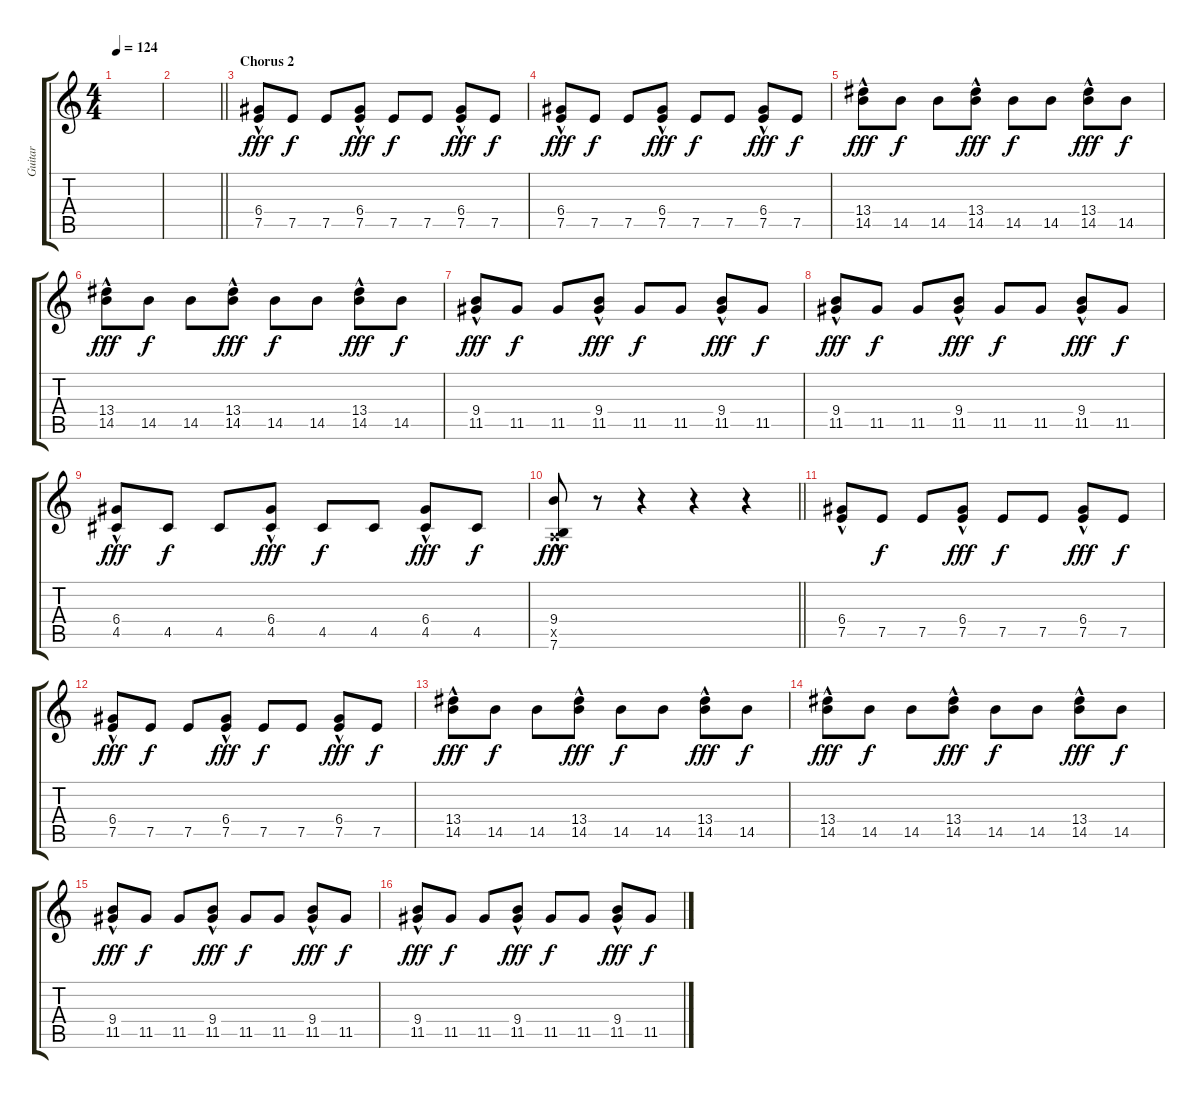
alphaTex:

\track ("Guitar" "Guitar") {instrument acousticguitarnylon}
\staff {score tabs}
\tuning (E4 B3 G3 D3 A2 E2) {hide}
\ts (4 4)
\tempo 124
\clef g2
\ks c
|
\barLineRight lightlight
|
\section ("" "Chorus 2")
(6.4{hac} 7.5{hac}).8{dy fff} 7.5.8{dy f} 7.5.8 (6.4{hac} 7.5{hac}).8{dy fff} 7.5.8{dy f} 7.5.8 (6.4{hac} 7.5{hac}).8{dy fff} 7.5.8{dy f} |
(6.4{hac} 7.5{hac}).8{dy fff} 7.5.8{dy f} 7.5.8 (6.4{hac} 7.5{hac}).8{dy fff} 7.5.8{dy f} 7.5.8 (6.4{hac} 7.5{hac}).8{dy fff} 7.5.8{dy f} |
(13.4{hac} 14.5{hac}).8{dy fff} 14.5.8{dy f} 14.5.8 (13.4{hac} 14.5{hac}).8{dy fff} 14.5.8{dy f} 14.5.8 (13.4{hac} 14.5{hac}).8{dy fff} 14.5.8{dy f} |
(13.4{hac} 14.5{hac}).8{dy fff} 14.5.8{dy f} 14.5.8 (13.4{hac} 14.5{hac}).8{dy fff} 14.5.8{dy f} 14.5.8 (13.4{hac} 14.5{hac}).8{dy fff} 14.5.8{dy f} |
(9.4{hac} 11.5{hac}).8{dy fff} 11.5.8{dy f} 11.5.8 (9.4{hac} 11.5{hac}).8{dy fff} 11.5.8{dy f} 11.5.8 (9.4{hac} 11.5{hac}).8{dy fff} 11.5.8{dy f} |
(9.4{hac} 11.5{hac}).8{dy fff} 11.5.8{dy f} 11.5.8 (9.4{hac} 11.5{hac}).8{dy fff} 11.5.8{dy f} 11.5.8 (9.4{hac} 11.5{hac}).8{dy fff} 11.5.8{dy f} |
(6.4{hac} 4.5{hac}).8{dy fff} 4.5.8{dy f} 4.5.8 (6.4{hac} 4.5{hac}).8{dy fff} 4.5.8{dy f} 4.5.8 (6.4{hac} 4.5{hac}).8{dy fff} 4.5.8{dy f} |
\barLineRight lightlight
(9.4{hac} 0.5{hac x} 7.6{hac}).8{dy fff} r.8 r.4 r.4 r.4 |
(6.4{hac} 7.5{hac}).8 7.5.8{dy f} 7.5.8 (6.4{hac} 7.5{hac}).8{dy fff} 7.5.8{dy f} 7.5.8 (6.4{hac} 7.5{hac}).8{dy fff} 7.5.8{dy f} |
(6.4{hac} 7.5{hac}).8{dy fff} 7.5.8{dy f} 7.5.8 (6.4{hac} 7.5{hac}).8{dy fff} 7.5.8{dy f} 7.5.8 (6.4{hac} 7.5{hac}).8{dy fff} 7.5.8{dy f} |
(13.4{hac} 14.5{hac}).8{dy fff} 14.5.8{dy f} 14.5.8 (13.4{hac} 14.5{hac}).8{dy fff} 14.5.8{dy f} 14.5.8 (13.4{hac} 14.5{hac}).8{dy fff} 14.5.8{dy f} |
(13.4{hac} 14.5{hac}).8{dy fff} 14.5.8{dy f} 14.5.8 (13.4{hac} 14.5{hac}).8{dy fff} 14.5.8{dy f} 14.5.8 (13.4{hac} 14.5{hac}).8{dy fff} 14.5.8{dy f} |
(9.4{hac} 11.5{hac}).8{dy fff} 11.5.8{dy f} 11.5.8 (9.4{hac} 11.5{hac}).8{dy fff} 11.5.8{dy f} 11.5.8 (9.4{hac} 11.5{hac}).8{dy fff} 11.5.8{dy f} |
(9.4{hac} 11.5{hac}).8{dy fff} 11.5.8{dy f} 11.5.8 (9.4{hac} 11.5{hac}).8{dy fff} 11.5.8{dy f} 11.5.8 (9.4{hac} 11.5{hac}).8{dy fff} 11.5.8{dy f}
